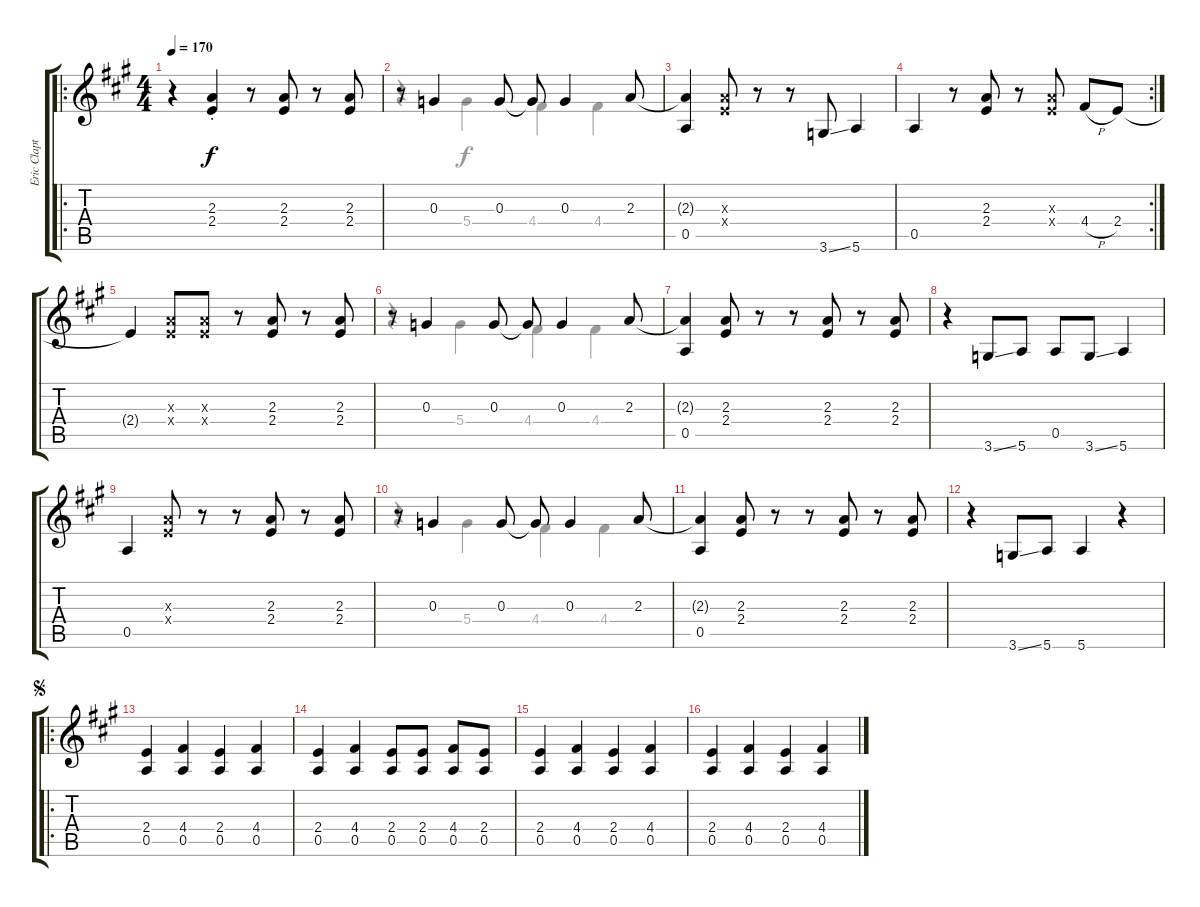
\track ("Eric Clapton (clean)" "Eric Clapt") {instrument electricguitarclean}
\staff {score tabs}
\tuning (E4 B3 G3 D3 A2 E2) {hide}
\voice
\ro
\ts (4 4)
\tempo 170
\clef g2
\ks a
r.4{dy f instrument electricguitarclean} (2.3{st} 2.4{st}).4 r.8 (2.3 2.4).8 r.8 (2.3 2.4).8 |
r.8 0.3.4 0.3.8 0.3{t}.8 0.3.4 2.3.8 |
(2.3{t} 0.5).4 (2.3{x} 2.4{x}).8 r.8 r.8 3.6{ss}.8 5.6.4 |
\rc 2
0.5.4 r.8 (2.3 2.4).8 r.8 (2.3{x} 2.4{x}).8 4.4{h}.8 2.4.8 |
2.4{t}.4 (2.3{x} 2.4{x}).8 (2.3{x} 2.4{x}).8 r.8 (2.3 2.4).8 r.8 (2.3 2.4).8 |
r.8 0.3.4 0.3.8 0.3{t}.8 0.3.4 2.3.8 |
(2.3{t} 0.5).4 (2.3 2.4).8 r.8 r.8 (2.3 2.4).8 r.8 (2.3 2.4).8 |
r.4 3.6{ss}.8 5.6.8 0.5.8 3.6{ss}.8 5.6.4 |
0.5.4 (2.3{x} 2.4{x}).8 r.8 r.8 (2.3 2.4).8 r.8 (2.3 2.4).8 |
r.8 0.3.4 0.3.8 0.3{t}.8 0.3.4 2.3.8 |
(2.3{t} 0.5).4 (2.3 2.4).8 r.8 r.8 (2.3 2.4).8 r.8 (2.3 2.4).8 |
r.4 3.6{ss}.8 5.6.8 5.6.4 r.4 |
\ro
\jump segno
(2.4 0.5).4 (4.4 0.5).4 (2.4 0.5).4 (4.4 0.5).4 |
(2.4 0.5).4 (4.4 0.5).4 (2.4 0.5).8 (2.4 0.5).8 (4.4 0.5).8 (2.4 0.5).8 |
(2.4 0.5).4 (4.4 0.5).4 (2.4 0.5).4 (4.4 0.5).4 |
(2.4 0.5).4 (4.4 0.5).4 (2.4 0.5).4 (4.4 0.5).4
\voice
\clef g2
\ottava regular
\simile none
\ks a
|
r.4 5.4.4 4.4.4 4.4.4 |
|
|
|
r.4 5.4.4 4.4.4 4.4.4 |
|
|
|
r.4 5.4.4 4.4.4 4.4.4 |
|
|
|
|
|
